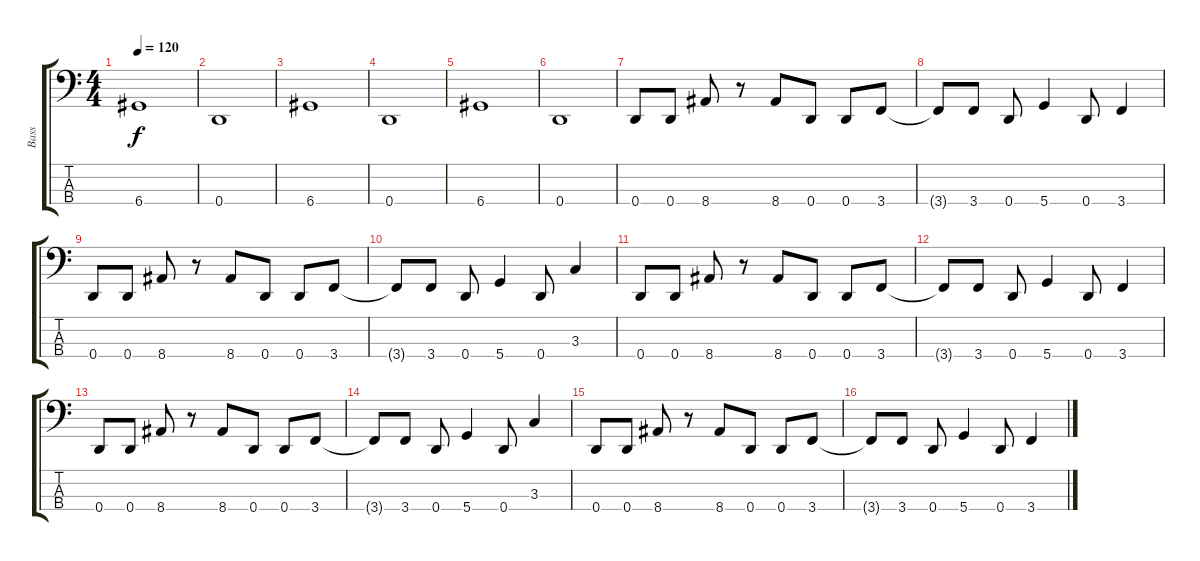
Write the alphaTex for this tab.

\track ("Bass" "Bass") {instrument electricbassfinger}
\staff {score tabs}
\tuning (G2 D2 A1 D1) {hide}
\ts (4 4)
\tempo 120
\clef f4
\ks c
6.4.1{dy f} |
0.4.1 |
6.4.1 |
0.4.1 |
6.4.1 |
0.4.1 |
0.4.8 0.4.8 8.4.8 r.8 8.4.8 0.4.8 0.4.8 3.4.8 |
3.4{t}.8 3.4.8 0.4.8 5.4.4 0.4.8 3.4.4 |
0.4.8 0.4.8 8.4.8 r.8 8.4.8 0.4.8 0.4.8 3.4.8 |
3.4{t}.8 3.4.8 0.4.8 5.4.4 0.4.8 3.3.4 |
0.4.8 0.4.8 8.4.8 r.8 8.4.8 0.4.8 0.4.8 3.4.8 |
3.4{t}.8 3.4.8 0.4.8 5.4.4 0.4.8 3.4.4 |
0.4.8 0.4.8 8.4.8 r.8 8.4.8 0.4.8 0.4.8 3.4.8 |
3.4{t}.8 3.4.8 0.4.8 5.4.4 0.4.8 3.3.4 |
0.4.8 0.4.8 8.4.8 r.8 8.4.8 0.4.8 0.4.8 3.4.8 |
3.4{t}.8 3.4.8 0.4.8 5.4.4 0.4.8 3.4.4
